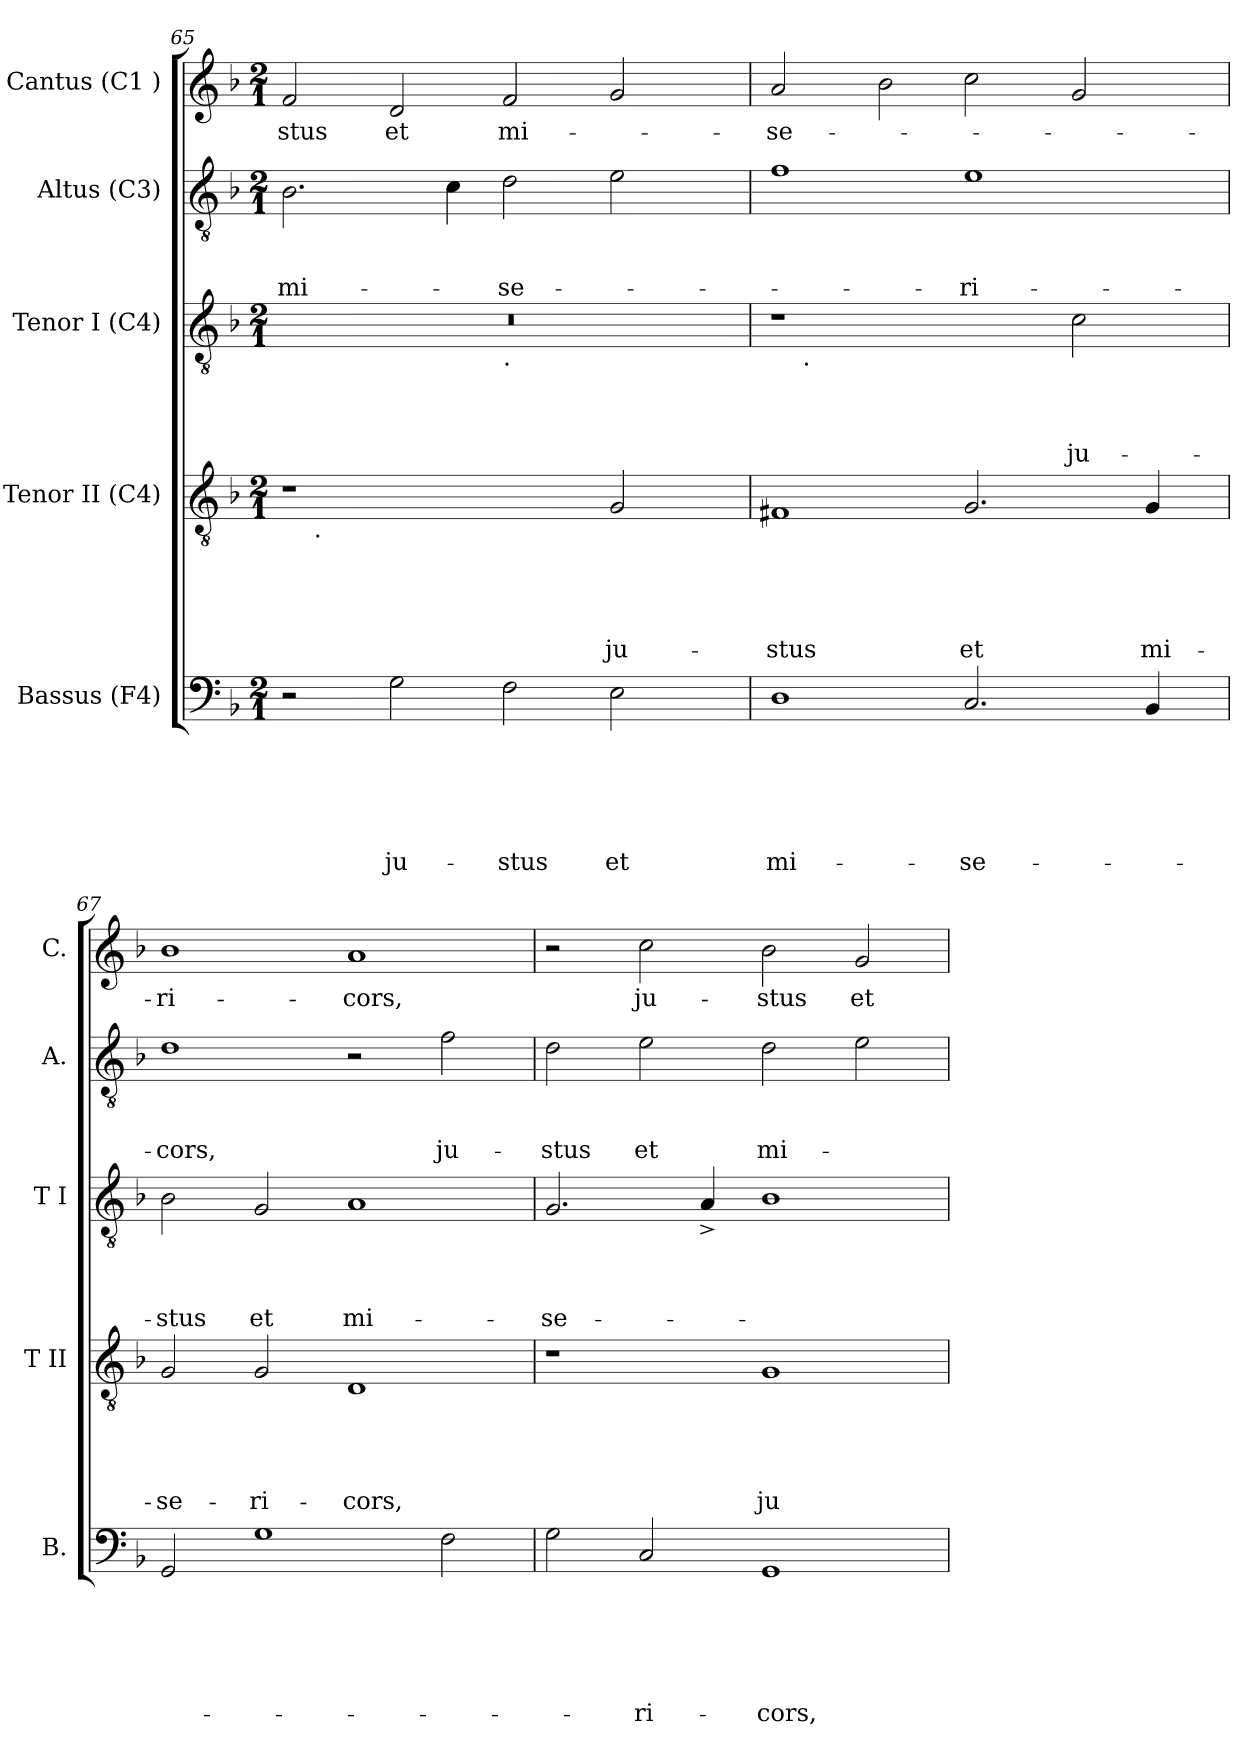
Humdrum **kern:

**kern	**text	**text	**text	**text	**text	**text	**kern	**text	**text	**text	**text	**text	**kern	**text	**text	**text	**text	**kern	**text	**text	**text	**kern	**text
*part5	*part5	*part5	*part5	*part5	*part5	*part5	*part4	*part4	*part4	*part4	*part4	*part4	*part3	*part3	*part3	*part3	*part3	*part2	*part2	*part2	*part2	*part1	*part1
*staff5	*staff5	*staff5	*staff5	*staff5	*staff5	*staff5	*staff4	*staff4	*staff4	*staff4	*staff4	*staff4	*staff3	*staff3	*staff3	*staff3	*staff3	*staff2	*staff2	*staff2	*staff2	*staff1	*staff1
*I"Bassus (F4)	*	*	*	*	*	*	*I"Tenor II (C4)	*	*	*	*	*	*I"Tenor I (C4)	*	*	*	*	*I"Altus (C3)	*	*	*	*I"Cantus (C1 )	*
*I'B.	*	*	*	*	*	*	*I'T II	*	*	*	*	*	*I'T I	*	*	*	*	*I'A.	*	*	*	*I'C.	*
!!LO:LB:g=z
*clefF4	*	*	*	*	*	*	*clefGv2	*	*	*	*	*	*clefGv2	*	*	*	*	*clefGv2	*	*	*	*clefG2	*
*k[b-]	*	*	*	*	*	*	*k[b-]	*	*	*	*	*	*k[b-]	*	*	*	*	*k[b-]	*	*	*	*k[b-]	*
*F:	*	*	*	*	*	*	*F:	*	*	*	*	*	*F:	*	*	*	*	*F:	*	*	*	*F:	*
*M2/1	*	*	*	*	*	*	*M2/1	*	*	*	*	*	*M2/1	*	*	*	*	*M2/1	*	*	*	*M2/1	*
=65	=65	=65	=65	=65	=65	=65	=65	=65	=65	=65	=65	=65	=65	=65	=65	=65	=65	=65	=65	=65	=65	=65	=65
!	!	!	!	!	!	!	!	!	!	!	!	!	!	!	!	!	!	!	!	!	!LO:LY:b	!	!LO:LY:b
*	*	*	*	*	*	*	*^	*	*	*	*	*	*^	*	*	*	*	*	*	*	*	*	*
2r	.	.	.	.	.	.	1r	16.ryy	.	.	.	.	.	0r	1ryy	.	.	.	.	2.B-\	.	.	mi-	2f/	-stus
!	!	!	!	!	!	!	!	!LO:TX:b:t=.	!	!	!	!	!	!	!	!	!	!	!	!	!	!	!	!	!
.	.	.	.	.	.	.	.	1ryy	.	.	.	.	.	.	.	.	.	.	.	.	.	.	.	.	.
!	!	!	!	!	!	!LO:LY:b	!	!	!	!	!	!	!	!	!	!	!	!	!	!	!	!	!	!	!LO:LY:b
2G\	.	.	.	.	.	ju-	.	.	.	.	.	.	.	.	.	.	.	.	.	.	.	.	.	2d/	et
.	.	.	.	.	.	.	.	.	.	.	.	.	.	.	.	.	.	.	.	4c\	.	.	.	.	.
!	!	!	!	!	!	!	!	!	!	!	!	!	!	!	!LO:TX:b:t=.	!	!	!	!	!	!	!	!	!	!
!	!	!	!	!	!	!LO:LY:b	!	!	!	!	!	!	!	!	!	!	!	!	!	!	!	!	!LO:LY:b	!	!LO:LY:b
2F\	.	.	.	.	.	-stus	2ryy	.	.	.	.	.	.	.	1ryy	.	.	.	.	2d\	.	.	-se-	2f/	mi-
.	.	.	.	.	.	.	.	2ryy	.	.	.	.	.	.	.	.	.	.	.	.	.	.	.	.	.
!	!	!	!	!	!	!LO:LY:b	!	!	!	!	!	!	!LO:LY:b	!	!	!	!	!	!	!	!	!	!	!	!
2E\	.	.	.	.	.	et	2G/	.	.	.	.	.	ju-	.	.	.	.	.	.	2e\	.	.	.	2g/	.
.	.	.	.	.	.	.	.	4ryy	.	.	.	.	.	.	.	.	.	.	.	.	.	.	.	.	.
.	.	.	.	.	.	.	.	8ryy	.	.	.	.	.	.	.	.	.	.	.	.	.	.	.	.	.
.	.	.	.	.	.	.	.	32ryy	.	.	.	.	.	.	.	.	.	.	.	.	.	.	.	.	.
=66	=66	=66	=66	=66	=66	=66	=66	=66	=66	=66	=66	=66	=66	=66	=66	=66	=66	=66	=66	=66	=66	=66	=66	=66	=66
!	!	!	!	!	!	!LO:LY:b	!	!	!	!	!	!	!LO:LY:b	!	!	!	!	!	!	!	!	!	!	!	!LO:LY:b
*	*	*	*	*	*	*	*v	*v	*	*	*	*	*	*	*	*	*	*	*	*	*	*	*	*	*
1D	.	.	.	.	.	mi-	1F#	.	.	.	.	-stus	1r	16.ryy	.	.	.	.	1f	.	.	.	2a/	-se-
!	!	!	!	!	!	!	!	!	!	!	!	!	!	!LO:TX:b:t=.	!	!	!	!	!	!	!	!	!	!
.	.	.	.	.	.	.	.	.	.	.	.	.	.	1ryy	.	.	.	.	.	.	.	.	.	.
.	.	.	.	.	.	.	.	.	.	.	.	.	.	.	.	.	.	.	.	.	.	.	2b-\	.
!	!	!	!	!	!	!LO:LY:b	!	!	!	!	!	!LO:LY:b	!	!	!	!	!	!	!	!	!	!LO:LY:b	!	!
2.C/	.	.	.	.	.	-se-	2.G/	.	.	.	.	et	2ryy	.	.	.	.	.	1e	.	.	-ri-	2cc\	.
.	.	.	.	.	.	.	.	.	.	.	.	.	.	2ryy	.	.	.	.	.	.	.	.	.	.
!	!	!	!	!	!	!	!	!	!	!	!	!	!	!	!	!	!	!LO:LY:b	!	!	!	!	!	!
.	.	.	.	.	.	.	.	.	.	.	.	.	2c\	.	.	.	.	ju-	.	.	.	.	2g/	.
.	.	.	.	.	.	.	.	.	.	.	.	.	.	4ryy	.	.	.	.	.	.	.	.	.	.
!	!	!	!	!	!	!	!	!	!	!	!	!LO:LY:b	!	!	!	!	!	!	!	!	!	!	!	!
4BB-/	.	.	.	.	.	.	4G/	.	.	.	.	mi-	.	.	.	.	.	.	.	.	.	.	.	.
.	.	.	.	.	.	.	.	.	.	.	.	.	.	8ryy	.	.	.	.	.	.	.	.	.	.
.	.	.	.	.	.	.	.	.	.	.	.	.	.	32ryy	.	.	.	.	.	.	.	.	.	.
=67	=67	=67	=67	=67	=67	=67	=67	=67	=67	=67	=67	=67	=67	=67	=67	=67	=67	=67	=67	=67	=67	=67	=67	=67
!	!	!	!	!	!	!	!	!	!	!	!	!LO:LY:b	!	!	!	!	!	!LO:LY:b	!	!	!	!LO:LY:b	!	!LO:LY:b
*	*	*	*	*	*	*	*	*	*	*	*	*	*v	*v	*	*	*	*	*	*	*	*	*	*
2GG/	.	.	.	.	.	.	2G/	.	.	.	.	-se-	2B-\	.	.	.	-stus	1d	.	.	-cors,	1b-	-ri-
!	!	!	!	!	!	!	!	!	!	!	!	!LO:LY:b	!	!	!	!	!LO:LY:b	!	!	!	!	!	!
1G	.	.	.	.	.	.	2G/	.	.	.	.	-ri-	2G/	.	.	.	et	.	.	.	.	.	.
!	!	!	!	!	!	!	!	!	!	!	!	!LO:LY:b	!	!	!	!	!LO:LY:b	!	!	!	!	!	!LO:LY:b
.	.	.	.	.	.	.	1D	.	.	.	.	-cors,	1A	.	.	.	mi-	2r	.	.	.	1a	-cors,
!	!	!	!	!	!	!	!	!	!	!	!	!	!	!	!	!	!	!	!	!	!LO:LY:b	!	!
2F\	.	.	.	.	.	.	.	.	.	.	.	.	.	.	.	.	.	2f\	.	.	ju-	.	.
=68	=68	=68	=68	=68	=68	=68	=68	=68	=68	=68	=68	=68	=68	=68	=68	=68	=68	=68	=68	=68	=68	=68	=68
!	!	!	!	!	!	!	!	!	!	!	!	!	!	!	!	!	!LO:LY:b	!	!	!	!LO:LY:b	!	!
2G\	.	.	.	.	.	.	1r	.	.	.	.	.	2.G/	.	.	.	-se-	2d\	.	.	-stus	2r	.
!	!	!	!	!	!	!LO:LY:b	!	!	!	!	!	!	!	!	!	!	!	!	!	!	!LO:LY:b	!	!LO:LY:b
2C/	.	.	.	.	.	-ri-	.	.	.	.	.	.	.	.	.	.	.	2e\	.	.	et	2cc\	ju-
.	.	.	.	.	.	.	.	.	.	.	.	.	4A^</	.	.	.	.	.	.	.	.	.	.
!	!	!	!	!	!	!LO:LY:b	!	!	!	!	!	!LO:LY:b	!	!	!	!	!	!	!	!	!LO:LY:b	!	!LO:LY:b
1GG	.	.	.	.	.	-cors,	1G	.	.	.	.	ju-	1B-	.	.	.	.	2d\	.	.	mi-	2b-\	-stus
!	!	!	!	!	!	!	!	!	!	!	!	!	!	!	!	!	!	!	!	!	!	!	!LO:LY:b
.	.	.	.	.	.	.	.	.	.	.	.	.	.	.	.	.	.	2e\	.	.	.	2g/	et
=	=	=	=	=	=	=	=	=	=	=	=	=	=	=	=	=	=	=	=	=	=	=	=
*-	*-	*-	*-	*-	*-	*-	*-	*-	*-	*-	*-	*-	*-	*-	*-	*-	*-	*-	*-	*-	*-	*-	*-
